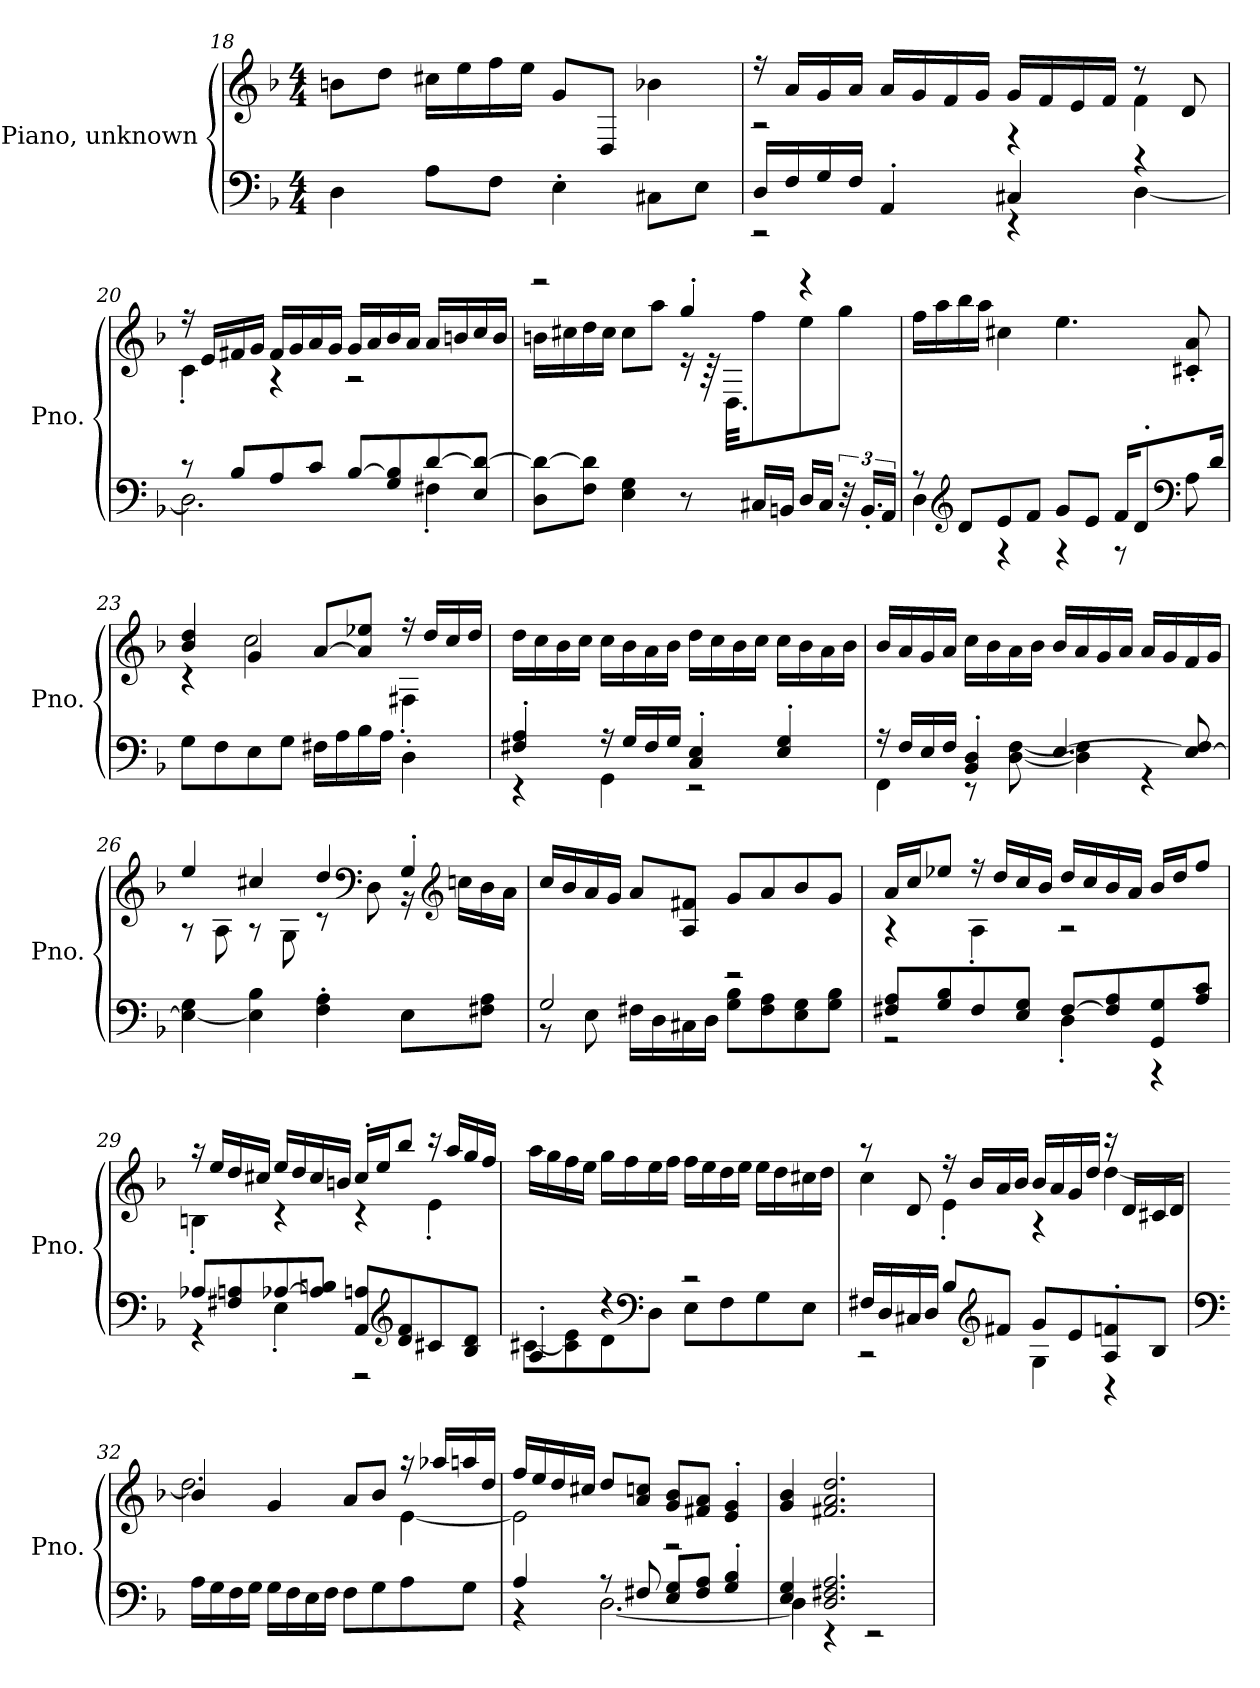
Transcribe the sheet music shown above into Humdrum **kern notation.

**kern	**kern
*part1	*part1
*staff2	*staff1
*I"Piano, unknown	*
*I'Pno.	*
*clefF4	*clefG2
*k[b-]	*k[b-]
*M4/4	*M4/4
=18	=18
4D\	8bn\L
.	8dd\J
8A\L	16cc#X\LL
.	16ee\
8F\J	16ff\
.	16ee\JJ
4E'\	8g/L
.	8D/J
8C#X\L	4b-X\
8E\J	.
!!LO:LB:g=z
=19	=19
*^	*^
16D/LL	2r	16r	2r
16F/	.	16a/LL	.
16G/	.	16g/	.
16F/JJ	.	16a/JJ	.
4AA'/	.	16a/LL	.
.	.	16g/	.
.	.	16f/	.
.	.	16g/JJ	.
4C#X/	4r	16g/LL	4r
.	.	16f/	.
.	.	16e/	.
.	.	16f/JJ	.
4r	[4D\	8r	4f\
.	.	8d/	.
=20	=20	=20	=20
8r	2.D\]	16r	4c'\
.	.	16e/LL	.
8B-/L	.	16f#X/	.
.	.	16g/JJ	.
8A/	.	16f#/LL	4r
.	.	16g/	.
8c/J	.	16a/	.
.	.	16g/JJ	.
[8B-/L	.	16g/LL	2r
.	.	16a/	.
8G/ 8B-/]	.	16b-/	.
.	.	16a/JJ	.
[8d/	4F#X'\	16a/LL	.
.	.	16bn/	.
8E/ 8d/_J	.	16cc/	.
.	.	16b/JJ	.
*v	*v	*	*
!!LO:LB:g=z	!!
=21	=21	=21
8D\ 8d\_L	2r	16bn\LL
.	.	16cc#X\
8F\ 8d\]J	.	16dd\
.	.	16cc#\JJ
4E\ 4G\	.	8cc#\L
.	.	8aa\J
8r	4gg'/	16r
.	.	64r
.	.	32.D\KKL
16C#X/LL	.	8ff\
16BBn/JJ	.	.
16D/LL	4r	8ee\
16C#/JJ	.	.
48r	.	8gg\J
24.BB'/LL	.	.
24AA/JJ	.	.
*	*v	*v
=22	=22
*^	*
8r	4D\	16ff\LL
.	.	16aa\
*clefG2	*	*
8d/L	.	16bb-\
.	.	16aa\JJ
8e/	4r	4cc#X\
8f/J	.	.
8g/L	4r	4.ee\
8e/J	.	.
16f/KL	8r	.
8d'/	.	.
*clefF4	*	*
.	8A\	8c#X/' 8a/'
16d/Jk	.	.
*v	*v	*
!!LO:LB:g=z
=23	=23
*	*^
8G\L	4b-/ 4dd/	4r
8F\	.	.
8E\	4g/	2cc\
8G\J	.	.
16F#X\LL	[8a/L	.
16A\	.	.
16B-\	8a/] 8ee-X/J	.
16A\JJ	.	.
4D'\	16r	4F#X'\
.	16dd/LL	.
.	16cc/	.
.	16dd/JJ	.
*	*v	*v
=24	=24
*^	*
4F#X/' 4A/'	4r	16dd\LL
.	.	16cc\
.	.	16b-\
.	.	16cc\JJ
16r	4GG\	16cc\LL
16G/LL	.	16b-\
16F#/	.	16a\
16G/JJ	.	16b-\JJ
4C/' 4E/'	2r	16dd\LL
.	.	16cc\
.	.	16b-\
.	.	16cc\JJ
4E/' 4G/'	.	16cc\LL
.	.	16b-\
.	.	16a\
.	.	16b-\JJ
=25	=25	=25
16r	4FF\	16b-/LL
16F/LL	.	16a/
16E/	.	16g/
16F/JJ	.	16a/JJ
4BB-/' 4D/'	8r	16cc\LL
.	.	16b-\
.	[8D\ [8F\	16a\
.	.	16b-\JJ
[4.E/	4D\] 4F\]	16b-/LL
.	.	16a/
.	.	16g/
.	.	16a/JJ
.	4r	16a/LL
.	.	16g/
8E/_ 8F/	.	16f/
.	.	16g/JJ
*v	*v	*
!!LO:LB:g=z
=26	=26
*	*^
4E\_ 4G\	4ee/	8r
.	.	8A\
4E\] 4B-\	4cc#X/	8r
.	.	8G\
4F\' 4A\'	4dd/	8r
*	*clefF4	*
.	.	8D\
8E\L	4G'/	16r
*	*clefG2	*
.	.	16ccn\LL
8F#X\ 8A\J	.	16b-\
.	.	16a\JJ
*	*v	*v
=27	=27
*^	*
2G/	8r	16cc/LL
.	.	16b-/
.	8E\	16a/
.	.	16g/JJ
.	16F#X\LL	8a/L
.	16D\	.
.	16C#X\	8A/ 8f#X/J
.	16D\JJ	.
2r	8G\ 8B-\L	8g/L
.	8F#\ 8A\	8a/
.	8E\ 8G\	8b-/
.	8G\ 8B-\J	8g/J
=28	=28	=28
*	*	*^
8F#X/ 8A/L	2r	16a/LL	4r
.	.	16cc/J	.
8G/ 8B-/	.	8ee-X/J	.
8F#/	.	16r	4A'\
.	.	16dd/LL	.
8E/ 8G/J	.	16cc/	.
.	.	16b-/JJ	.
[8F#/L	4D'\	16dd/LL	2r
.	.	16cc/	.
8F#/] 8A/	.	16b-/	.
.	.	16a/JJ	.
8GG/ 8G/	4r	16b-/LL	.
.	.	16dd/J	.
8A/ 8c/J	.	8ff/J	.
!!LO:PB:g=z	!!
=29	=29	=29	=29
8A-X/L	4r	16r	4Bn'\
.	.	16ee/LL	.
8F#X/ 8An/	.	16dd/	.
.	.	16cc#X/JJ	.
[8A-X/	4E'\	16ee/LL	4r
.	.	16dd/	.
8A-/] 8Bn/J	.	16cc#/	.
.	.	16bn/JJ	.
8AA/ 8An/L	2r	16cc#'/LL	4r
.	.	16ee/J	.
*clefG2	*	*	*
8d/ 8f/	.	8bb-/J	.
8c#X/	.	16r	4e'\
.	.	16aa/LL	.
8B/ 8d/J	.	16gg/	.
.	.	16ff/JJ	.
*	*	*v	*v
=30	=30	=30
4A'/	[8c#X\L	16aa\LL
.	.	16gg\
.	8c#\] 8e\	16ff\
.	.	16ee\JJ
4r	8d\	16gg\LL
.	.	16ff\
*clefF4	*	*
.	8D\J	16ee\
.	.	16ff\JJ
2r	8E\L	16ff\LL
.	.	16ee\
.	8F\	16dd\
.	.	16ee\JJ
.	8G\	16ee\LL
.	.	16dd\
.	8E\J	16cc#X\
.	.	16dd\JJ
!!LO:LB:g=z
=31	=31	=31
*	*	*^
16F#X/LL	2r	8r	4cc\
16D/	.	.	.
16C#X/	.	8d/	.
16D/JJ	.	.	.
8B-/L	.	16r	4e'\
.	.	16b-/LL	.
*clefG2	*	*	*
8f#X/J	.	16a/	.
.	.	16b-/JJ	.
8g/L	4G\	16b-/LL	4r
.	.	16a/	.
8e/	.	16g/	.
.	.	16dd/JJ	.
8A/' 8fn/'	4r	16r	[4dd\
.	.	16d/LL	.
8B-/J	.	16c#X/	.
.	.	16d/JJ	.
*v	*v	*	*
=32	=32	=32
*clefF4	*	*
16A\LL	4b-/	2.dd\]
16G\	.	.
16F\	.	.
16G\JJ	.	.
16G\LL	4g/	.
16F\	.	.
16E\	.	.
16F\JJ	.	.
8F\L	8a/L	.
8G\	8b-/J	.
8A\	16r	[4e\
.	16aa-X/LL	.
8G\J	16aan/	.
.	16dd/JJ	.
!!LO:LB:g=z	!!
=33	=33	=33
*^	*	*
4A/	4r	16ff/LL	2e\]
.	.	16ee/	.
.	.	16dd/	.
.	.	16cc#X/JJ	.
8r	[2.D\	8dd/L	.
8F#X/	.	8a/ 8ccn/J	.
8E/ 8G/L	.	8g/ 8b-/L	2r
8F#/ 8A/J	.	8f#X/ 8a/J	.
4G/' 4B-/'	.	4e/' 4g/'	.
*	*	*v	*v
=34	=34	=34
4E/ 4G/	4D\]	4g/ 4b-/
2.D/ 2.F#X/ 2.A/	4r	2.f#X/ 2.a/ 2.dd/
.	2r	.
*v	*v	*
=	=
*-	*-
